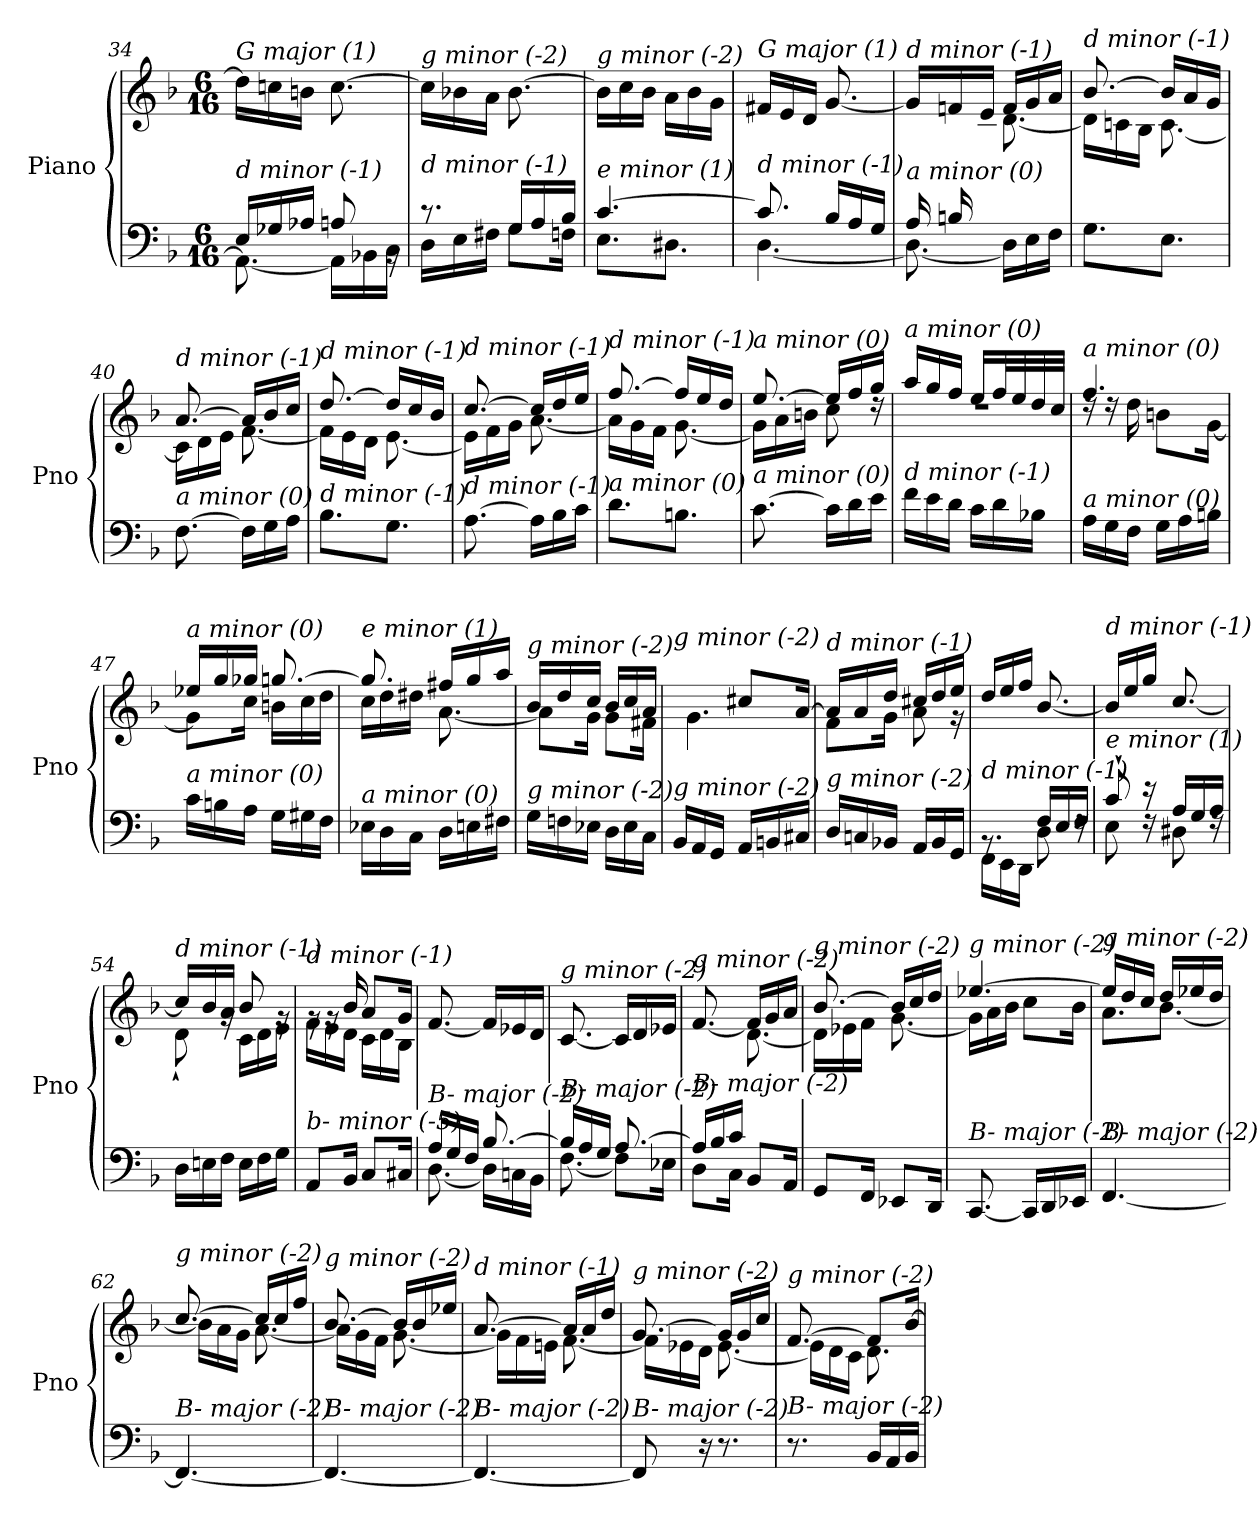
**kern	**kern
*part1	*part1
*staff2	*staff1
*I"Piano	*
*I'Pno	*
*clefF4	*clefG2
*k[b-]	*k[b-]
*M6/16	*M6/16
=34	=34
*^	*
!	!	!LO:TX:i:t=G major (1)
!LO:TX:i:t=d minor (-1)	!	!
16E/LL	8.AA\_	16dd\LL]
16G-Xi/	.	16ccn\
16A-Xi/JJ	.	16bn\JJ
8A/	16AA\LL]	[8.cc\
.	16BB-X\	.
16rBB	16C\JJ	.
=35	=35	=35
!	!	!LO:TX:i:t=g minor (-2)
!LO:TX:i:t=d minor (-1)	!	!
8.r	16D\LL	16cc\LL]
.	16E\	16b-X\
.	16F#Xj\JJ	16a\JJ
16G/LL	8G\L	[8.b-\
16A/	.	.
16B-/JJ	16Fn\Jk	.
=36	=36	=36
!	!	!LO:TX:i:t=g minor (-2)
!LO:TX:i:t=e minor (1)	!	!
[4.c/	8.E\L	16b-\LL]
.	.	16cc\
.	.	16b-\JJ
.	8.D#Xi\J	16a\LL
.	.	16b-\
.	.	16g\JJ
=37	=37	=37
!	!	!LO:TX:i:t=G major (1)
!LO:TX:i:t=d minor (-1)	!	!
8.c/]	[4.D\	16f#X/LL
.	.	16e/
.	.	16d/JJ
16B-/LL	.	[8.g/
16A/	.	.
16G/JJ	.	.
!!LO:LB:g=z
=38	=38	=38
*	*	*^
!	!	!LO:TX:i:t=d minor (-1)	!
!LO:TX:i:t=a minor (0)	!	!	!
16A/LL	8.D\_	16g/LL]	8ryy
16Bn/	.	16fn/	.
4ryy	.	16e/JJ	16c#X\JJ
.	16D\LL]	16f/LL	[8.d\
.	16E\	16g/	.
.	16F\JJ	16a/JJ	.
=39	=39	=39	=39
!	!	!LO:TX:i:t=d minor (-1)	!
!LO:TX:i:t=a minor (0)	!	!	!
*v	*v	*	*
8.G\L	[8.b-/	16d\LL]
.	.	16cn\
.	.	16B-\JJ
8.E\J	16b-/LL]	[8.c\
.	16a/	.
.	16g/JJ	.
=40	=40	=40
!	!LO:TX:i:t=d minor (-1)	!
!LO:TX:i:t=a minor (0)	!	!
[8.F\	[8.a/	16c\LL]
.	.	16d\
.	.	16e\JJ
16F\LL]	16a/LL]	[8.f\
16G\	16b-/	.
16A\JJ	16cc/JJ	.
=41	=41	=41
!	!LO:TX:i:t=d minor (-1)	!
!LO:TX:i:t=d minor (-1)	!	!
8.B-\L	[8.dd/	16f\LL]
.	.	16e\
.	.	16d\JJ
8.G\J	16dd/LL]	[8.e\
.	16cc/	.
.	16b-/JJ	.
=42	=42	=42
!	!LO:TX:i:t=d minor (-1)	!
!LO:TX:i:t=d minor (-1)	!	!
[8.A\	[8.cc/	16e\LL]
.	.	16f\
.	.	16g\JJ
16A\LL]	16cc/LL]	[8.a\
16B-\	16dd/	.
16c\JJ	16ee/JJ	.
=43	=43	=43
!	!LO:TX:i:t=d minor (-1)	!
!LO:TX:i:t=a minor (0)	!	!
8.d\L	[8.ff/	16a\LL]
.	.	16g\
.	.	16f\JJ
8.Bn\J	16ff/LL]	[8.g\
.	16ee/	.
.	16dd/JJ	.
!!LO:LB:g=z	!!
=44	=44	=44
!	!LO:TX:i:t=a minor (0)	!
!LO:TX:i:t=a minor (0)	!	!
[8.c\	[8.ee/	16g\LL]
.	.	16a\
.	.	16bn\JJ
16c\LL]	16ee/LL]	8cc\
16d\	16ff/	.
16e\JJ	16gg/JJ	16rdd
=45	=45	=45
!	!LO:TX:i:t=a minor (0)	!
!LO:TX:i:t=d minor (-1)	!	!
16f\LL	16aa/LL	4.rdd
16e\	16gg/	.
16d\JJ	16ff/JJ	.
16c\LL	16ee/LL	.
16d\	32ff/L	.
.	32ee/	.
16B-X\JJ	32dd/	.
.	32cc/JJJ	.
=46	=46	=46
!	!LO:TX:i:t=a minor (0)	!
!LO:TX:i:t=a minor (0)	!	!
16A\LL	4.ff/	16rdd
16G\	.	16rdd
16F\JJ	.	16dd\
16G\LL	.	8bn\L
16A\	.	.
16Bn\JJ	.	[16g\Jk
=47	=47	=47
!	!LO:TX:i:t=a minor (0)	!
!LO:TX:i:t=a minor (0)	!	!
16c\LL	16ee-X/LL	8g\L]
16Bn\	16gg/	.
16A\JJ	16gg-Xi/JJ	16cc\Jk
16G\LL	[8.gg/	16bn\LL
16G#Xi\	.	16cc\
16F\JJ	.	16dd\JJ
=48	=48	=48
!	!LO:TX:i:t=e minor (1)	!
!LO:TX:i:t=a minor (0)	!	!
16E-X\LL	8.gg/]	16cc\LL
16D\	.	16dd\
16C\JJ	.	16dd#Xi\JJ
16D\LL	16ff#X/LL	[8.a\
16En\	16gg/	.
16F#Xj\JJ	16aa/JJ	.
!!LO:LB:g=z	!!
=49	=49	=49
!	!LO:TX:i:t=g minor (-2)	!
!LO:TX:i:t=g minor (-2)	!	!
16G\LL	16b-/LL	8a\L]
16Fn\	16dd/	.
16E-X\JJ	16cc/JJ	16g\Jk
16D\LL	16b-/LL	8g\L
16E-\	16cc/	.
16C\JJ	16a/JJ	16f#X\Jk
=50	=50	=50
!	!LO:TX:i:t=g minor (-2)	!
!LO:TX:i:t=g minor (-2)	!	!
16BB-/LL	8g/Lyy	4.g\
16AA/	.	.
16GG/JJ	16ee-X/Jk	.
16AA/LL	8cc#X/L	.
16BBn/	.	.
16C#X/JJ	[16a/Jk	.
=51	=51	=51
!	!LO:TX:i:t=d minor (-1)	!
!LO:TX:i:t=g minor (-2)	!	!
16D/LL	16a/LL]	8f\L
16Cn/	16a/	.
16BB-X/JJ	16dd/JJ	16g\Jk
16AA/LL	16cc#X/LL	8a\
16BB-/	16dd/	.
16GG/JJ	16ee/JJ	16r
=52	=52	=52
*^	*	*
!	!	!LO:TX:i:t=d minor (-1)	!
!LO:TX:i:t=d minor (-1)	!	!	!
*	*	*v	*v
8.rBB	16FF\LL	16dd/LL
.	16EE\	16ee/
.	16DD\JJ	16ff/JJ
16F/LL	8D\	[8.b-/
16E/	.	.
16F/JJ	16rF	.
=53	=53	=53
!	!	!LO:TX:i:t=d minor (-1)
!LO:TX:i:t=e minor (1)	!	!
8c`/	8E\	16b-/LL]
.	.	16ee/
16r	16rF	16gg/JJ
16A/LL	8D#Xi\	[8.cc/
16G/	.	.
16A/JJ	16rF	.
=54	=54	=54
*	*	*^
!	!	!LO:TX:i:t=d minor (-1)	!
!LO:TX:i:t=a minor (0)	!	!	!
*v	*v	*	*
16D\LL	16cc/LL]	8d`\
16En\	16b-/	.
16F\JJ	16a/JJ	16rg
16E\LL	8b-/	16c\LL
16F\	.	16d\
16G\JJ	16rg	16e\JJ
!!LO:LB:g=z	!!
=55	=55	=55
!	!LO:TX:i:t=d minor (-1)	!
!LO:TX:i:t=b- minor (-5)	!	!
8AA/L	16rg	16f\LL
.	16rg	16e\
16BB-/Jk	16b-/	16d\JJ
8C/L	8a/L	16c\LL
.	.	16d\
16C#X/Jk	16g/Jk	16B-\JJ
=56	=56	=56
*^	*	*
!	!	!LO:TX:i:t=g minor (-2)	!
!LO:TX:i:t=B- major (-2)	!	!	!
*	*	*v	*v
16A/LL	[8.D\	[8.f/
16G/	.	.
16F/JJ	.	.
[8.B-/	16D\LL]	16f/LL]
.	16Cn\	16e-X/
.	16BB-\JJ	16d/JJ
=57	=57	=57
!	!	!LO:TX:i:t=g minor (-2)
!LO:TX:i:t=B- major (-2)	!	!
16B-/LL]	[8.F\	[8.c/
16A/	.	.
16G/JJ	.	.
[8.A/	8F\L]	16c/LL]
.	.	16d/
.	16E-X\Jk	16e-X/JJ
=58	=58	=58
*	*^	*^
*	*	*	*	*^
!	!	!	!LO:TX:i:t=g minor (-2)	!	!
!LO:TX:i:t=B- major (-2)	!	!	!	!	!
8.ryy	16A/LL]	8D\L	[8.f/	8.ryy	8.ryy
.	16B-/	.	.	.	.
.	16c/JJ	16C\Jk	.	.	.
8.ryy	8BB-/L	8.ryy	16f/LL]	[8.d\	8.ryy
.	.	.	16g/	.	.
.	16AA/Jk	.	16a/JJ	.	.
*	*v	*v	*	*	*
*	*	*	*v	*v
=59	=59	=59	=59
!	!	!LO:TX:i:t=g minor (-2)	!
!LO:TX:i:t=B- major (-2)	!	!	!
*v	*v	*	*
8GG/L	[8.b-/	16d\LL]
.	.	16e-X\
16FF/Jk	.	16f\JJ
8EE-X/L	16b-/LL]	[8.g\
.	16cc/	.
16DD/Jk	16dd/JJ	.
=60	=60	=60
!	!LO:TX:i:t=g minor (-2)	!
!LO:TX:i:t=B- major (-2)	!	!
[8.CC/	[4.ee-X/	16g\LL]
.	.	16a\
.	.	16b-\JJ
16CC/LL]	.	8cc\L
16DD/	.	.
16EE-X/JJ	.	16b-\Jk
!!LO:LB:g=z	!!
=61	=61	=61
!	!LO:TX:i:t=g minor (-2)	!
!LO:TX:i:t=B- major (-2)	!	!
[4.FF/	16ee-/LL]	8.a\L
.	16dd/	.
.	16cc/JJ	.
.	16dd/LL	[8.b-\J
.	16ee-X/	.
.	16dd/JJ	.
=62	=62	=62
!	!LO:TX:i:t=g minor (-2)	!
!LO:TX:i:t=B- major (-2)	!	!
4.FF/_	[8.cc/	16b-\LL]
.	.	16a\
.	.	16g\JJ
.	16cc/LL]	[8.a\
.	16cc/	.
.	16ff/JJ	.
=63	=63	=63
!	!LO:TX:i:t=g minor (-2)	!
!LO:TX:i:t=B- major (-2)	!	!
4.FF/_	[8.b-/	16a\LL]
.	.	16g\
.	.	16f\JJ
.	16b-/LL]	[8.g\
.	16b-/	.
.	16ee-X/JJ	.
=64	=64	=64
!	!LO:TX:i:t=d minor (-1)	!
!LO:TX:i:t=B- major (-2)	!	!
4.FF/_	[8.a/	16g\LL]
.	.	16f\
.	.	16en\JJ
.	16a/LL]	[8.f\
.	16a/	.
.	16dd/JJ	.
=65	=65	=65
!	!LO:TX:i:t=g minor (-2)	!
!LO:TX:i:t=B- major (-2)	!	!
8FF/]	[8.g/	16f\LL]
.	.	16e-X\
16r	.	16d\JJ
8.r	16g/LL]	[8.e-\
.	16g/	.
.	16cc/JJ	.
=66	=66	=66
!	!LO:TX:i:t=g minor (-2)	!
!LO:TX:i:t=B- major (-2)	!	!
8.r	[8.f/	16e-\LL]
.	.	16d\
.	.	16c\JJ
16BB-/LL	8f/L]	8.d\
16AA/	.	.
16BB-/JJ	[16b-/Jk	.
*	*v	*v
=	=
*-	*-
